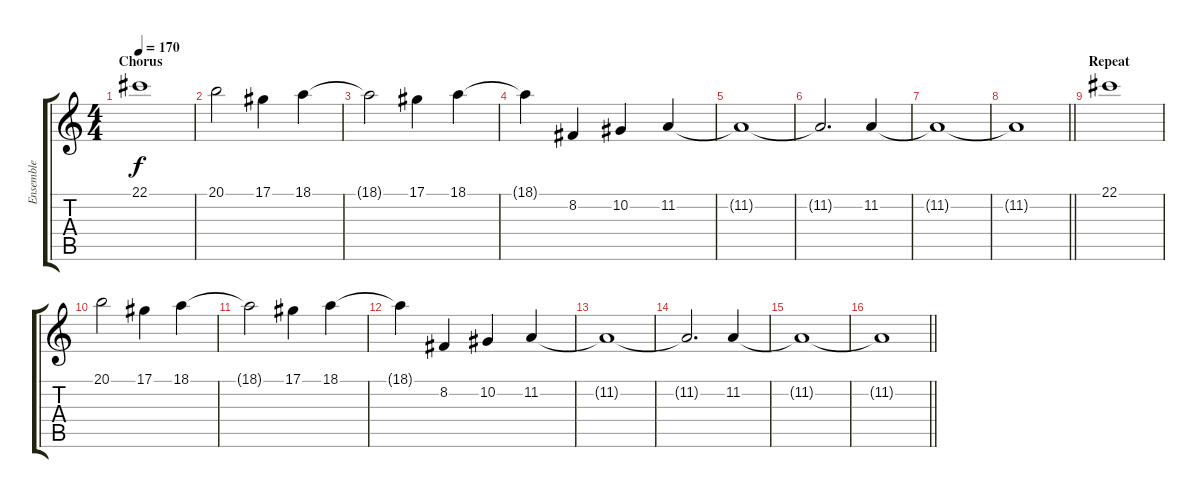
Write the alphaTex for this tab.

\track ("Ensemble" "Ensemble") {instrument stringensemble1}
\staff {score tabs}
\tuning (Eb4 Bb3 Gb3 Db3 Ab2 Db2) {hide}
\ts (4 4)
\section ("" "Chorus")
\tempo 170
\clef g2
\ks c
22.1.1{dy f} |
20.1.2 17.1.4 18.1.4 |
18.1{t}.2 17.1.4 18.1.4 |
18.1{t}.4 8.2.4 10.2.4 11.2.4 |
11.2{t}.1 |
11.2{t}.2{d} 11.2.4 |
11.2{t}.1 |
\barLineRight lightlight
11.2{t}.1 |
\section ("" "Repeat")
22.1.1 |
20.1.2 17.1.4 18.1.4 |
18.1{t}.2 17.1.4 18.1.4 |
18.1{t}.4 8.2.4 10.2.4 11.2.4 |
11.2{t}.1 |
11.2{t}.2{d} 11.2.4 |
11.2{t}.1 |
\barLineRight lightlight
11.2{t}.1
